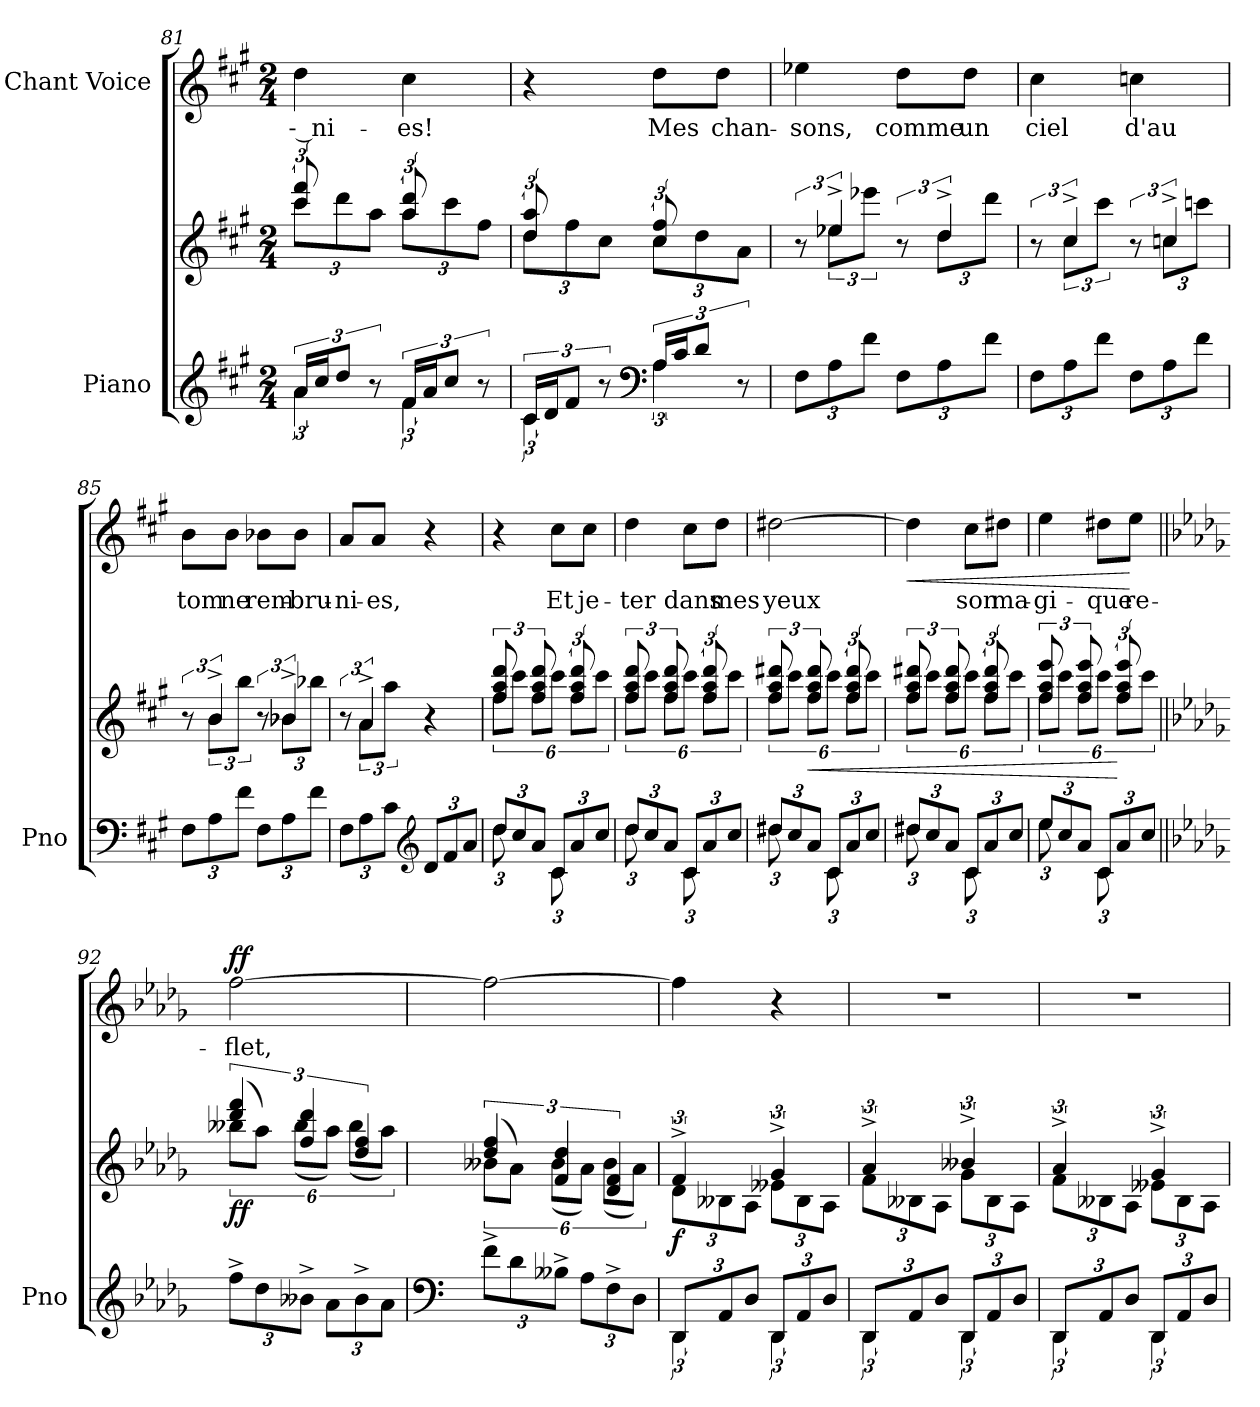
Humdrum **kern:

**kern	**kern	**dynam	**kern	**text	**dynam
*part2	*part2	*part2	*part1	*part1	*part1
*staff3	*staff2	*staff2/3	*staff1	*staff1	*staff1
*I"Piano	*	*	*I"Chant Voice	*	*
*I'Pno	*	*	*	*	*
!!LO:PB:g=z
*clefG2	*clefG2	*	*clefG2	*	*
*k[f#c#g#]	*k[f#c#g#]	*	*k[f#c#g#]	*	*
*M2/4	*M2/4	*	*M2/4	*	*
=81	=81	=81	=81	=81	=81
*^	*^	*	*	*	*
*	*	*	*Xbrackettup	*	*	*	*
!	!	!	!	!	!	!LO:LY:b	!
24a/LL	6a\	12ccc#/ 12fff#/	12ccc#\L	.	4dd\	-- ni-	.
24cc#/J	.	.	.	.	.	.	.
12dd/J	.	12ryy	12ddd\	.	.	.	.
12r	12ryy	12ryy	12aa\J	.	.	.	.
*	*	*brackettup	*Xbrackettup	*	*	*	*
!	!	!	!	!	!	!LO:LY:b	!
24f#/LL	6f#\	12aa/ 12ddd/	12aa\L	.	4cc#\	-es!	.
24a/J	.	.	.	.	.	.	.
12cc#/J	.	12ryy	12ccc#\	.	.	.	.
12r	12ryy	12ryy	12ff#\J	.	.	.	.
=82	=82	=82	=82	=82	=82	=82	=82
*	*	*brackettup	*Xbrackettup	*	*	*	*
24c#/LL	6c#\	12dd/ 12aa/	12dd\L	.	4r	.	.
24d/J	.	.	.	.	.	.	.
12f#/J	.	12ryy	12ff#\	.	.	.	.
12r	12ryy	12ryy	12cc#\J	.	.	.	.
*clefF4	*	*	*	*	*	*	*
*	*	*brackettup	*Xbrackettup	*	*	*	*
!	!	!	!	!	!	!LO:LY:b	!
24A/LL	6A\	12cc#/ 12ff#/	12cc#\L	.	8dd\L	Mes	.
24c#/J	.	.	.	.	.	.	.
12d/J	.	12ryy	12dd\	.	.	.	.
!	!	!	!	!	!	!LO:LY:b	!
.	.	.	.	.	8dd\J	chan-	.
12r	12ryy	12ryy	12a\J	.	.	.	.
*v	*v	*	*	*	*	*	*
=83	=83	=83	=83	=83	=83	=83
*Xbrackettup	*brackettup	*	*	*	*	*
*^	*	*	*	*	*	*
!	!	!	!	!	!	!LO:LY:b	!
*v	*v	*	*	*	*	*	*
12F#\L	12r	12ryy	.	4ee-X\	-sons,	.
*	*	*Xbrackettup	*	*	*	*
12A\	6ee-X^/	12ee-\L	.	.	.	.
12f#\J	.	12eee-X\J	.	.	.	.
*	*brackettup	*	*	*	*	*
!	!	!	!	!	!LO:LY:b	!
12F#\L	12r	12ryy	.	8dd\L	comme	.
*	*	*Xbrackettup	*	*	*	*
12A\	6dd^/	12dd\L	.	.	.	.
!	!	!	!	!	!LO:LY:b	!
.	.	.	.	8dd\J	un	.
12f#\J	.	12ddd\J	.	.	.	.
=84	=84	=84	=84	=84	=84	=84
*	*brackettup	*	*	*	*	*
!	!	!	!	!	!LO:LY:b	!
12F#\L	12r	12ryy	.	4cc#\	ciel	.
*	*	*Xbrackettup	*	*	*	*
12A\	6cc#^/	12cc#\L	.	.	.	.
12f#\J	.	12ccc#\J	.	.	.	.
*	*brackettup	*	*	*	*	*
!	!	!	!	!	!LO:LY:b	!
12F#\L	12r	12ryy	.	4ccn\	d'au	.
*	*	*Xbrackettup	*	*	*	*
12A\	6ccn^/	12cc\L	.	.	.	.
12f#\J	.	12cccn\J	.	.	.	.
!!LO:PB:g=z
=85	=85	=85	=85	=85	=85	=85
*	*brackettup	*	*	*	*	*
!	!	!	!	!	!LO:LY:b	!
12F#\L	12r	12ryy	.	8b\L	- tom-	.
*	*	*Xbrackettup	*	*	*	*
12A\	6b^/	12b\L	.	.	.	.
!	!	!	!	!	!LO:LY:b	!
.	.	.	.	8b\J	-ne	.
12f#\J	.	12bb\J	.	.	.	.
*	*brackettup	*	*	*	*	*
!	!	!	!	!	!LO:LY:b	!
12F#\L	12r	12ryy	.	8b-X\L	rem-	.
*	*	*Xbrackettup	*	*	*	*
12A\	6b-X^/	12b-\L	.	.	.	.
!	!	!	!	!	!LO:LY:b	!
.	.	.	.	8b-\J	-bru-	.
12f#\J	.	12bb-X\J	.	.	.	.
=86	=86	=86	=86	=86	=86	=86
*	*brackettup	*	*	*	*	*
!	!	!	!	!	!LO:LY:b	!
12F#\L	12r	12ryy	.	8a/L	-ni-	.
*	*	*Xbrackettup	*	*	*	*
12A\	6a^/	12a\L	.	.	.	.
!	!	!	!	!	!LO:LY:b	!
.	.	.	.	8a/J	-es,	.
12c#\J	.	12aa\J	.	.	.	.
*clefG2	*	*	*	*	*	*
12d/L	4r	4ryy	.	4r	.	.
12f#/	.	.	.	.	.	.
12a/J	.	.	.	.	.	.
=87	=87	=87	=87	=87	=87	=87
*^	*	*	*	*	*	*
*	*	*brackettup	*	*	*	*	*
12dd/L	12dd\	12ff#/ 12aa/ 12ddd/	12ff#\L	.	4r	.	.
12cc#/	6ryy	12ryy	12ccc#\J	.	.	.	.
12a/J	.	12ff#/ 12aa/ 12ddd/	12ff#\L	.	.	.	.
!	!	!	!	!	!	!LO:LY:b	!
12c#/L	12c#\	12ryy	12ccc#\J	.	8cc#\L	Et	.
12a/	6ryy	12ff#/ 12aa/ 12ddd/	12ff#\L	.	.	.	.
!	!	!	!	!	!	!LO:LY:b	!
.	.	.	.	.	8cc#\J	je-	.
12cc#/J	.	12ryy	12ccc#\J	.	.	.	.
=88	=88	=88	=88	=88	=88	=88	=88
!	!	!	!	!	!	!LO:LY:b	!
12dd/L	12dd\	12ff#/ 12aa/ 12ddd/	12ff#\L	.	4dd\	-ter	.
12cc#/	6ryy	12ryy	12ccc#\J	.	.	.	.
12a/J	.	12ff#/ 12aa/ 12ddd/	12ff#\L	.	.	.	.
!	!	!	!	!	!	!LO:LY:b	!
12c#/L	12c#\	12ryy	12ccc#\J	.	8cc#\L	dans	.
12a/	6ryy	12ff#/ 12aa/ 12ddd/	12ff#\L	.	.	.	.
!	!	!	!	!	!	!LO:LY:b	!
.	.	.	.	.	8dd\J	mes	.
12cc#/J	.	12ryy	12ccc#\J	.	.	.	.
!!LO:LB:g=z
=89	=89	=89	=89	=89	=89	=89	=89
!	!	!	!	!	!	!LO:LY:b	!
12dd#X/L	12dd#\	12ff#/ 12aa/ 12ddd#X/	12ff#\L	.	[2dd#X\	yeux	.
12cc#/	6ryy	12ryy	12ccc#\J	.	.	.	.
!	!	!	!	!LO:HP:b	!	!	!
12a/J	.	12ff#/ 12aa/ 12ddd#/	12ff#\L	<	.	.	.
12c#/L	12c#\	12ryy	12ccc#\J	.	.	.	.
12a/	6ryy	12ff#/ 12aa/ 12ddd#/	12ff#\L	.	.	.	.
12cc#/J	.	12ryy	12ccc#\J	.	.	.	.
=90	=90	=90	=90	=90	=90	=90	=90
!	!	!	!	!	!	!	!LO:HP:b
12dd#X/L	12dd#\	12ff#/ 12aa/ 12ddd#X/	12ff#\L	.	4dd#\]	.	<
12cc#/	6ryy	12ryy	12ccc#\J	.	.	.	.
12a/J	.	12ff#/ 12aa/ 12ddd#/	12ff#\L	.	.	.	.
!	!	!	!	!	!	!LO:LY:b	!
12c#/L	12c#\	12ryy	12ccc#\J	.	8cc#\L	son	.
12a/	6ryy	12ff#/ 12aa/ 12ddd#/	12ff#\L	.	.	.	.
!	!	!	!	!	!	!LO:LY:b	!
.	.	.	.	.	8dd#X\J	ma-	.
12cc#/J	.	12ryy	12ccc#\J	.	.	.	.
=91	=91	=91	=91	=91	=91	=91	=91
!	!	!	!	!	!	!LO:LY:b	!
12ee/L	12ee\	12ff#/ 12aa/ 12eee/	12ff#\L	.	4ee\	-gi-	.
12cc#/	6ryy	12ryy	12ccc#\J	.	.	.	.
12a/J	.	12ff#/ 12aa/ 12eee/	12ff#\L	.	.	.	.
!	!	!	!	!	!	!LO:LY:b	!
12c#/L	12c#\	12ryy	12ccc#\J	.	8dd#X\L	-que	.
12a/	6ryy	12ff#/ 12aa/ 12eee/	12ff#\L	[	.	.	.
!	!	!	!	!	!	!LO:LY:b	!
.	.	.	.	.	8ee\J	re-	[
12cc#/J	.	12ryy	12ccc#\J	.	.	.	.
*v	*v	*	*	*	*	*	*
=92||	=92||	=92||	=92||	=92||	=92||	=92||
*k[b-e-a-d-g-]	*k[b-e-a-d-g-]	*	*	*k[b-e-a-d-g-]	*	*
!	!	!	!LO:DY:b	!	!LO:LY:b	!LO:DY:a
12ff^\L	(>6ddd-/ 6fff/	12bb--X\L	ff	[2ff\	-flet,	ff
12dd-\	.	12aa-\J)	.	.	.	.
12b--X^\J	6ff/ 6ddd-/	(>12bb--\L	.	.	.	.
*brackettup	*	*	*	*	*	*
12a-\L	.	12aa-\J)	.	.	.	.
12b--^\	6dd-/ 6ff/	(>12bb--\L	.	.	.	.
12a-\J	.	12aa-\J)	.	.	.	.
!!LO:LB:g=z
=93	=93	=93	=93	=93	=93	=93
*clefF4	*	*	*	*	*	*
*Xbrackettup	*	*	*	*	*	*
12f^\L	(>6dd-/ 6ff/	12b--X\L	.	2ff\_	.	.
12d-\	.	12a-\J)	.	.	.	.
12B--X^\J	6f/ 6dd-/	(>12b--\L	.	.	.	.
*brackettup	*	*	*	*	*	*
12A-\L	.	12a-\J)	.	.	.	.
12F^\	6d-/ 6f/	(>12b--\L	.	.	.	.
12D-\J	.	12a-\J)	.	.	.	.
=94	=94	=94	=94	=94	=94	=94
*^	*	*	*	*	*	*
*Xbrackettup	*brackettup	*	*Xbrackettup	*	*	*	*
!	!	!	!	!LO:DY:b	!	!	!
12DD-/L	6DD-\	6f^/	12d-\L	f	4ff\]	.	.
12AA-/	.	.	12B--X\	.	.	.	.
12D-/J	12ryy	12ryy	12A-\J	.	.	.	.
*Xbrackettup	*brackettup	*brackettup	*Xbrackettup	*	*	*	*
12DD-/L	6DD-\	6g-^/	12e--X\L	.	4r	.	.
12AA-/	.	.	12B--\	.	.	.	.
12D-/J	12ryy	12ryy	12A-\J	.	.	.	.
=95	=95	=95	=95	=95	=95	=95	=95
*Xbrackettup	*brackettup	*brackettup	*Xbrackettup	*	*	*	*
12DD-/L	6DD-\	6a-^/	12f\L	.	2r	.	.
12AA-/	.	.	12B--X\	.	.	.	.
12D-/J	12ryy	12ryy	12A-\J	.	.	.	.
*Xbrackettup	*brackettup	*brackettup	*Xbrackettup	*	*	*	*
12DD-/L	6DD-\	6b--X^/	12g-\L	.	.	.	.
12AA-/	.	.	12B--\	.	.	.	.
12D-/J	12ryy	12ryy	12A-\J	.	.	.	.
=96	=96	=96	=96	=96	=96	=96	=96
*Xbrackettup	*brackettup	*brackettup	*Xbrackettup	*	*	*	*
12DD-/L	6DD-\	6a-^/	12f\L	.	2r	.	.
12AA-/	.	.	12B--X\	.	.	.	.
12D-/J	12ryy	12ryy	12A-\J	.	.	.	.
*Xbrackettup	*brackettup	*brackettup	*Xbrackettup	*	*	*	*
12DD-/L	6DD-\	6g-^/	12e--X\L	.	.	.	.
12AA-/	.	.	12B--\	.	.	.	.
12D-/J	12ryy	12ryy	12A-\J	.	.	.	.
*v	*v	*	*	*	*	*	*
*	*v	*v	*	*	*	*
=	=	=	=	=	=
*-	*-	*-	*-	*-	*-
